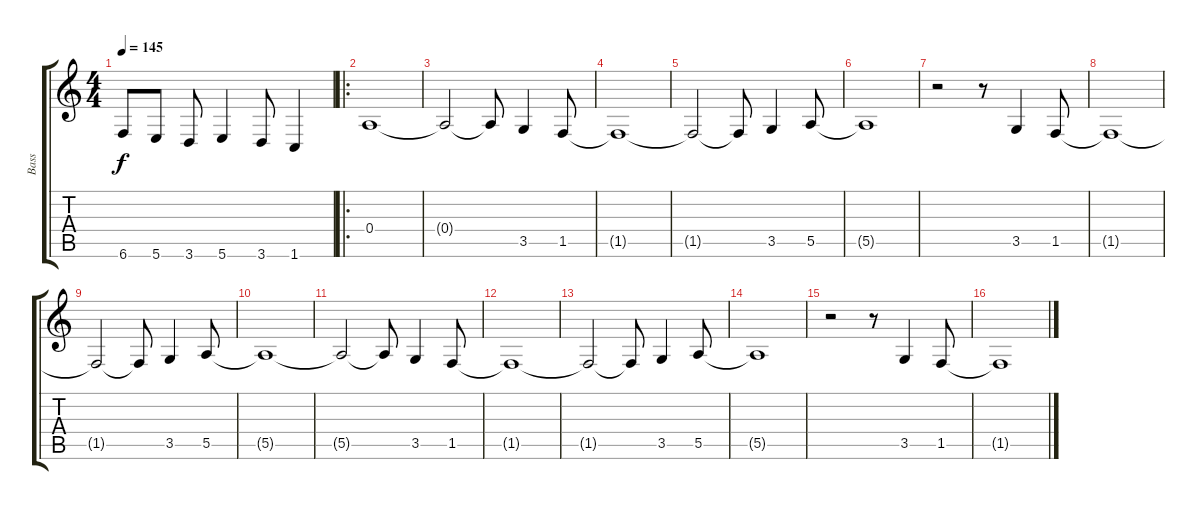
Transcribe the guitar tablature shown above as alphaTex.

\track ("Bass" "Bass") {instrument electricbassfinger}
\staff {score tabs}
\tuning (B3 Gb3 D3 A2 E2 B1) {hide}
\ts (4 4)
\tempo 145
\clef g2
\ks c
6.6{t}.8{dy f} 5.6.8 3.6.8 5.6.4 3.6.8 1.6.4 |
\ro
0.4.1 |
0.4{t}.2 0.4{t}.8 3.5.4 1.5.8 |
1.5{t}.1 |
1.5{t}.2 1.5{t}.8 3.5.4 5.5.8 |
5.5{t}.1 |
r.2 r.8 3.5.4 1.5.8 |
1.5{t}.1 |
1.5{t}.2 1.5{t}.8 3.5.4 5.5.8 |
5.5{t}.1 |
5.5{t}.2 5.5{t}.8 3.5.4 1.5.8 |
1.5{t}.1 |
1.5{t}.2 1.5{t}.8 3.5.4 5.5.8 |
5.5{t}.1 |
r.2 r.8 3.5.4 1.5.8 |
1.5{t}.1
